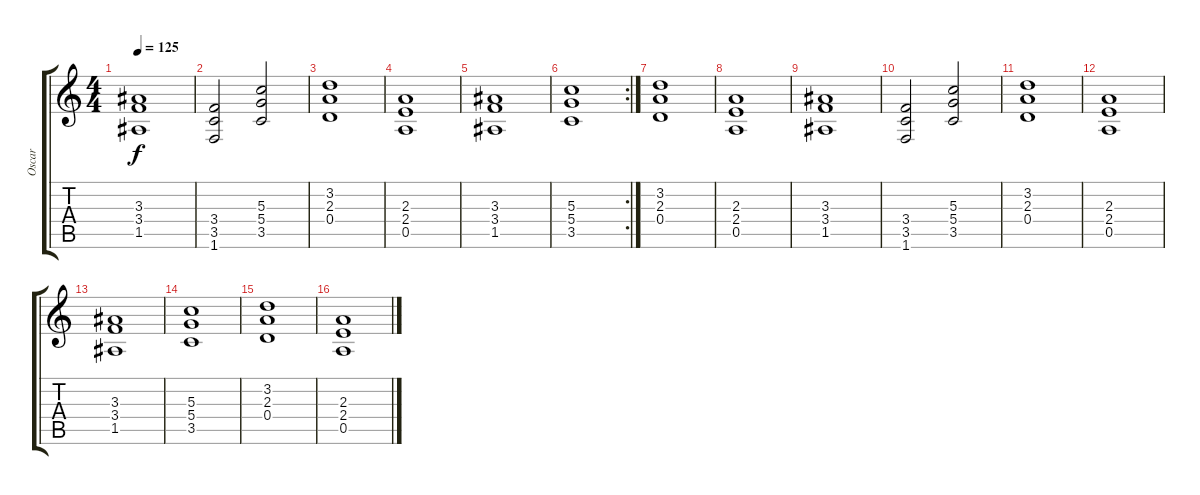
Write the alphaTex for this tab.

\track ("Oscar" "Oscar") {instrument distortionguitar}
\staff {score tabs}
\tuning (E4 B3 G3 D3 A2 E2) {hide}
\ts (4 4)
\tempo 125
\clef g2
\ks c
(3.3 3.4 1.5).1{dy f} |
(3.4 3.5 1.6).2 (5.3 5.4 3.5).2 |
(3.2 2.3 0.4).1 |
(2.3 2.4 0.5).1 |
(3.3 3.4 1.5).1 |
\rc 2
(5.3 5.4 3.5).1 |
(3.2 2.3 0.4).1 |
(2.3 2.4 0.5).1 |
(3.3 3.4 1.5).1 |
(3.4 3.5 1.6).2 (5.3 5.4 3.5).2 |
(3.2 2.3 0.4).1 |
(2.3 2.4 0.5).1 |
(3.3 3.4 1.5).1 |
(5.3 5.4 3.5).1 |
(3.2 2.3 0.4).1 |
(2.3 2.4 0.5).1
